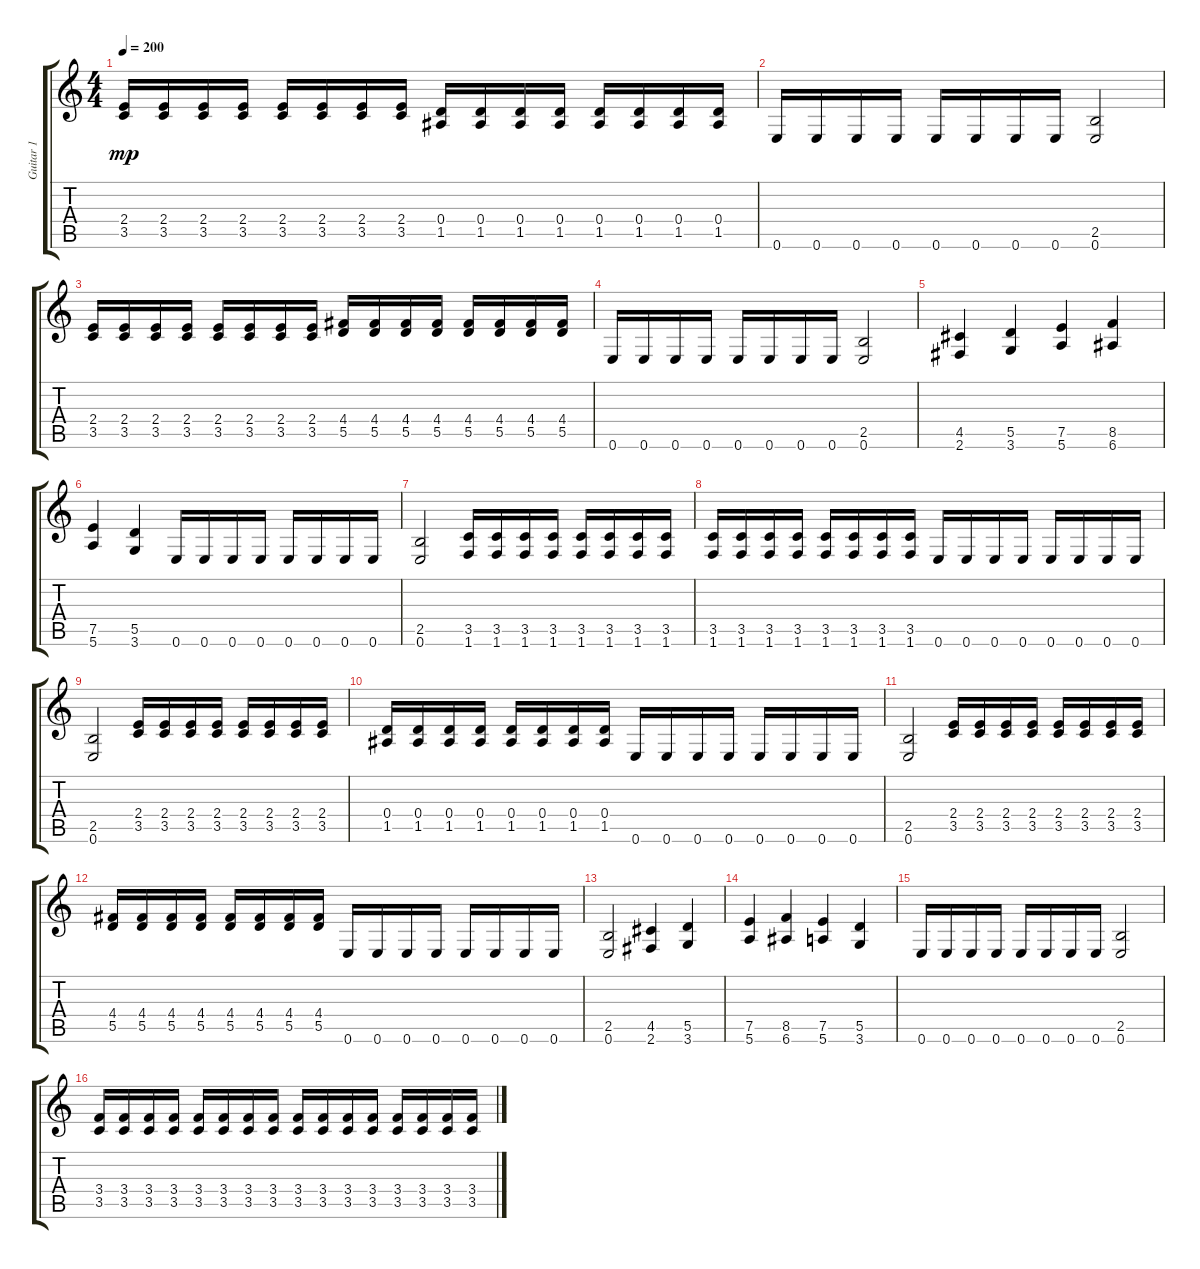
\track ("Guitar 1" "Guitar 1") {instrument distortionguitar}
\staff {score tabs}
\tuning (E4 B3 G3 D3 A2 E2) {hide}
\ts (4 4)
\tempo 200
\clef g2
\ks c
(2.4 3.5).16{dy mp} (2.4 3.5).16 (2.4 3.5).16 (2.4 3.5).16 (2.4 3.5).16 (2.4 3.5).16 (2.4 3.5).16 (2.4 3.5).16 (0.4 1.5).16 (0.4 1.5).16 (0.4 1.5).16 (0.4 1.5).16 (0.4 1.5).16 (0.4 1.5).16 (0.4 1.5).16 (0.4 1.5).16 |
0.6.16 0.6.16 0.6.16 0.6.16 0.6.16 0.6.16 0.6.16 0.6.16 (2.5 0.6).2 |
(2.4 3.5).16 (2.4 3.5).16 (2.4 3.5).16 (2.4 3.5).16 (2.4 3.5).16 (2.4 3.5).16 (2.4 3.5).16 (2.4 3.5).16 (4.4 5.5).16 (4.4 5.5).16 (4.4 5.5).16 (4.4 5.5).16 (4.4 5.5).16 (4.4 5.5).16 (4.4 5.5).16 (4.4 5.5).16 |
0.6.16 0.6.16 0.6.16 0.6.16 0.6.16 0.6.16 0.6.16 0.6.16 (2.5 0.6).2 |
(4.5 2.6).4 (5.5 3.6).4 (7.5 5.6).4 (8.5 6.6).4 |
(7.5 5.6).4 (5.5 3.6).4 0.6.16 0.6.16 0.6.16 0.6.16 0.6.16 0.6.16 0.6.16 0.6.16 |
(2.5 0.6).2 (3.5 1.6).16 (3.5 1.6).16 (3.5 1.6).16 (3.5 1.6).16 (3.5 1.6).16 (3.5 1.6).16 (3.5 1.6).16 (3.5 1.6).16 |
(3.5 1.6).16 (3.5 1.6).16 (3.5 1.6).16 (3.5 1.6).16 (3.5 1.6).16 (3.5 1.6).16 (3.5 1.6).16 (3.5 1.6).16 0.6.16 0.6.16 0.6.16 0.6.16 0.6.16 0.6.16 0.6.16 0.6.16 |
(2.5 0.6).2 (2.4 3.5).16 (2.4 3.5).16 (2.4 3.5).16 (2.4 3.5).16 (2.4 3.5).16 (2.4 3.5).16 (2.4 3.5).16 (2.4 3.5).16 |
(0.4 1.5).16 (0.4 1.5).16 (0.4 1.5).16 (0.4 1.5).16 (0.4 1.5).16 (0.4 1.5).16 (0.4 1.5).16 (0.4 1.5).16 0.6.16 0.6.16 0.6.16 0.6.16 0.6.16 0.6.16 0.6.16 0.6.16 |
(2.5 0.6).2 (2.4 3.5).16 (2.4 3.5).16 (2.4 3.5).16 (2.4 3.5).16 (2.4 3.5).16 (2.4 3.5).16 (2.4 3.5).16 (2.4 3.5).16 |
(4.4 5.5).16 (4.4 5.5).16 (4.4 5.5).16 (4.4 5.5).16 (4.4 5.5).16 (4.4 5.5).16 (4.4 5.5).16 (4.4 5.5).16 0.6.16 0.6.16 0.6.16 0.6.16 0.6.16 0.6.16 0.6.16 0.6.16 |
(2.5 0.6).2 (4.5 2.6).4 (5.5 3.6).4 |
(7.5 5.6).4 (8.5 6.6).4 (7.5 5.6).4 (5.5 3.6).4 |
0.6.16 0.6.16 0.6.16 0.6.16 0.6.16 0.6.16 0.6.16 0.6.16 (2.5 0.6).2 |
(3.4 3.5).16 (3.4 3.5).16 (3.4 3.5).16 (3.4 3.5).16 (3.4 3.5).16 (3.4 3.5).16 (3.4 3.5).16 (3.4 3.5).16 (3.4 3.5).16 (3.4 3.5).16 (3.4 3.5).16 (3.4 3.5).16 (3.4 3.5).16 (3.4 3.5).16 (3.4 3.5).16 (3.4 3.5).16
